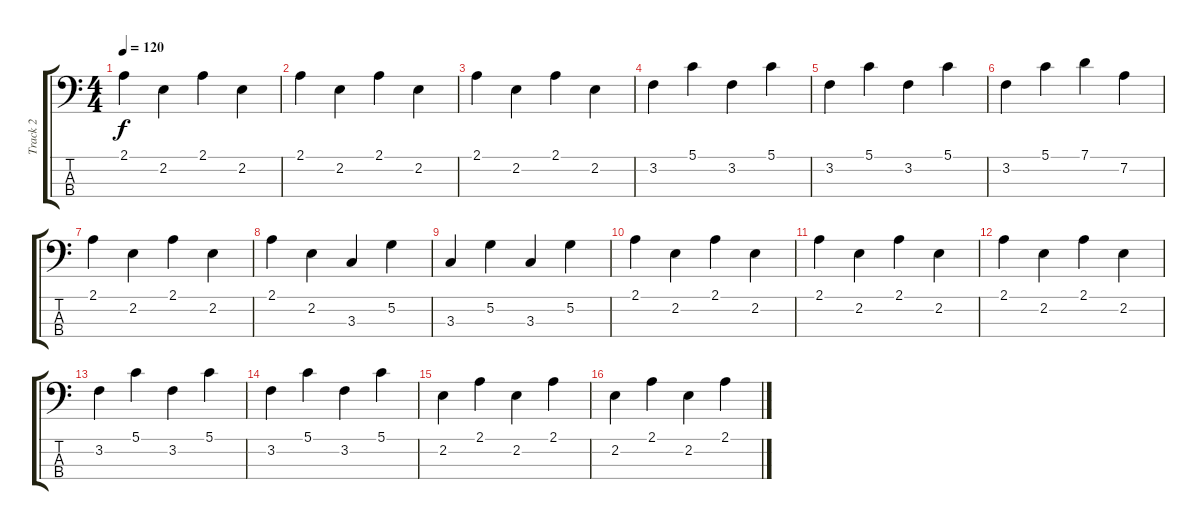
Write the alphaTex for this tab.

\track ("Track 2" "Track 2") {instrument electricbassfinger}
\staff {score tabs}
\tuning (G2 D2 A1 E1) {hide}
\ts (4 4)
\tempo 120
\clef f4
\ks c
2.1.4{dy f} 2.2.4 2.1.4 2.2.4 |
2.1.4 2.2.4 2.1.4 2.2.4 |
2.1.4 2.2.4 2.1.4 2.2.4 |
3.2.4 5.1.4 3.2.4 5.1.4 |
3.2.4 5.1.4 3.2.4 5.1.4 |
3.2.4 5.1.4 7.1.4 7.2.4 |
2.1.4 2.2.4 2.1.4 2.2.4 |
2.1.4 2.2.4 3.3.4 5.2.4 |
3.3.4 5.2.4 3.3.4 5.2.4 |
2.1.4 2.2.4 2.1.4 2.2.4 |
2.1.4 2.2.4 2.1.4 2.2.4 |
2.1.4 2.2.4 2.1.4 2.2.4 |
3.2.4 5.1.4 3.2.4 5.1.4 |
3.2.4 5.1.4 3.2.4 5.1.4 |
2.2.4 2.1.4 2.2.4 2.1.4 |
2.2.4 2.1.4 2.2.4 2.1.4
